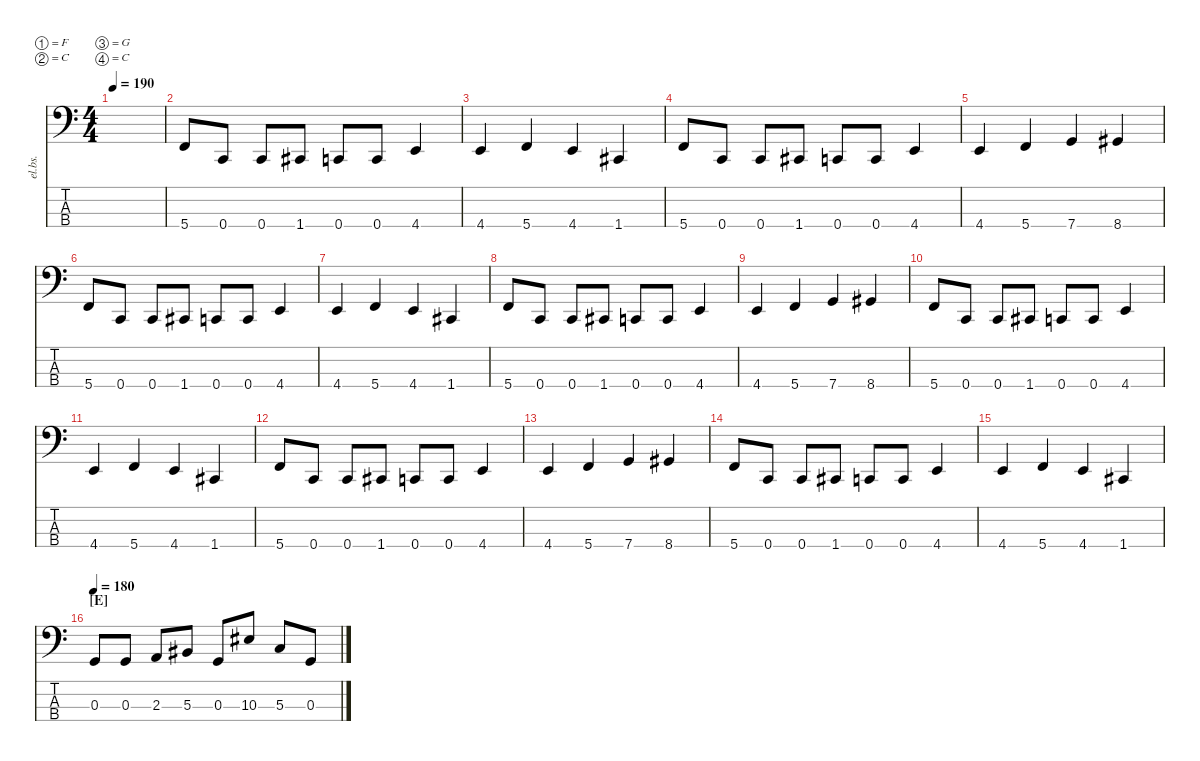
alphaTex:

\defaultSystemsLayout 4
\hideDynamics
\bracketExtendMode nobrackets
\otherSystemsTrackNameOrientation horizontal
\track ("Electric Bass" "el.bs.") {instrument electricbassfinger}
\staff {score tabs}
\tuning (F2 C2 G1 C1)
\ts (4 4)
\tempo 190
\clef f4
\ks c
|
5.4.8{beam Up} 0.4.8{beam Up} 0.4.8{beam Up} 1.4{acc #}.8{beam Up} 0.4.8{beam Up} 0.4.8{beam Up} 4.4.4{beam Up} |
4.4.4{beam Up} 5.4.4{beam Up} 4.4.4{beam Up} 1.4{acc #}.4{beam Up} |
5.4.8{beam Up} 0.4.8{beam Up} 0.4.8{beam Up} 1.4{acc #}.8{beam Up} 0.4.8{beam Up} 0.4.8{beam Up} 4.4.4{beam Up} |
4.4.4{beam Up} 5.4.4{beam Up} 7.4.4{beam Up} 8.4{acc #}.4{beam Up} |
5.4.8{beam Up} 0.4.8{beam Up} 0.4.8{beam Up} 1.4{acc #}.8{beam Up} 0.4.8{beam Up} 0.4.8{beam Up} 4.4.4{beam Up} |
4.4.4{beam Up} 5.4.4{beam Up} 4.4.4{beam Up} 1.4{acc #}.4{beam Up} |
5.4.8{beam Up} 0.4.8{beam Up} 0.4.8{beam Up} 1.4{acc #}.8{beam Up} 0.4.8{beam Up} 0.4.8{beam Up} 4.4.4{beam Up} |
4.4.4{beam Up} 5.4.4{beam Up} 7.4.4{beam Up} 8.4{acc #}.4{beam Up} |
5.4.8{beam Up} 0.4.8{beam Up} 0.4.8{beam Up} 1.4{acc #}.8{beam Up} 0.4.8{beam Up} 0.4.8{beam Up} 4.4.4{beam Up} |
4.4.4{beam Up} 5.4.4{beam Up} 4.4.4{beam Up} 1.4{acc #}.4{beam Up} |
5.4.8{beam Up} 0.4.8{beam Up} 0.4.8{beam Up} 1.4{acc #}.8{beam Up} 0.4.8{beam Up} 0.4.8{beam Up} 4.4.4{beam Up} |
4.4.4{beam Up} 5.4.4{beam Up} 7.4.4{beam Up} 8.4{acc #}.4{beam Up} |
5.4.8{beam Up} 0.4.8{beam Up} 0.4.8{beam Up} 1.4{acc #}.8{beam Up} 0.4.8{beam Up} 0.4.8{beam Up} 4.4.4{beam Up} |
4.4.4{beam Up} 5.4.4{beam Up} 4.4.4{beam Up} 1.4{acc #}.4{beam Up} |
\section ("E" "")
\tempo 180
0.3.8{beam Up} 0.3.8{beam Up} 2.3.8{beam Up} 5.3{acc #}.8{beam Up} 0.3.8{beam Up} 10.3{acc #}.8{beam Up} 5.3.8{beam Up} 0.3.8{beam Up}
